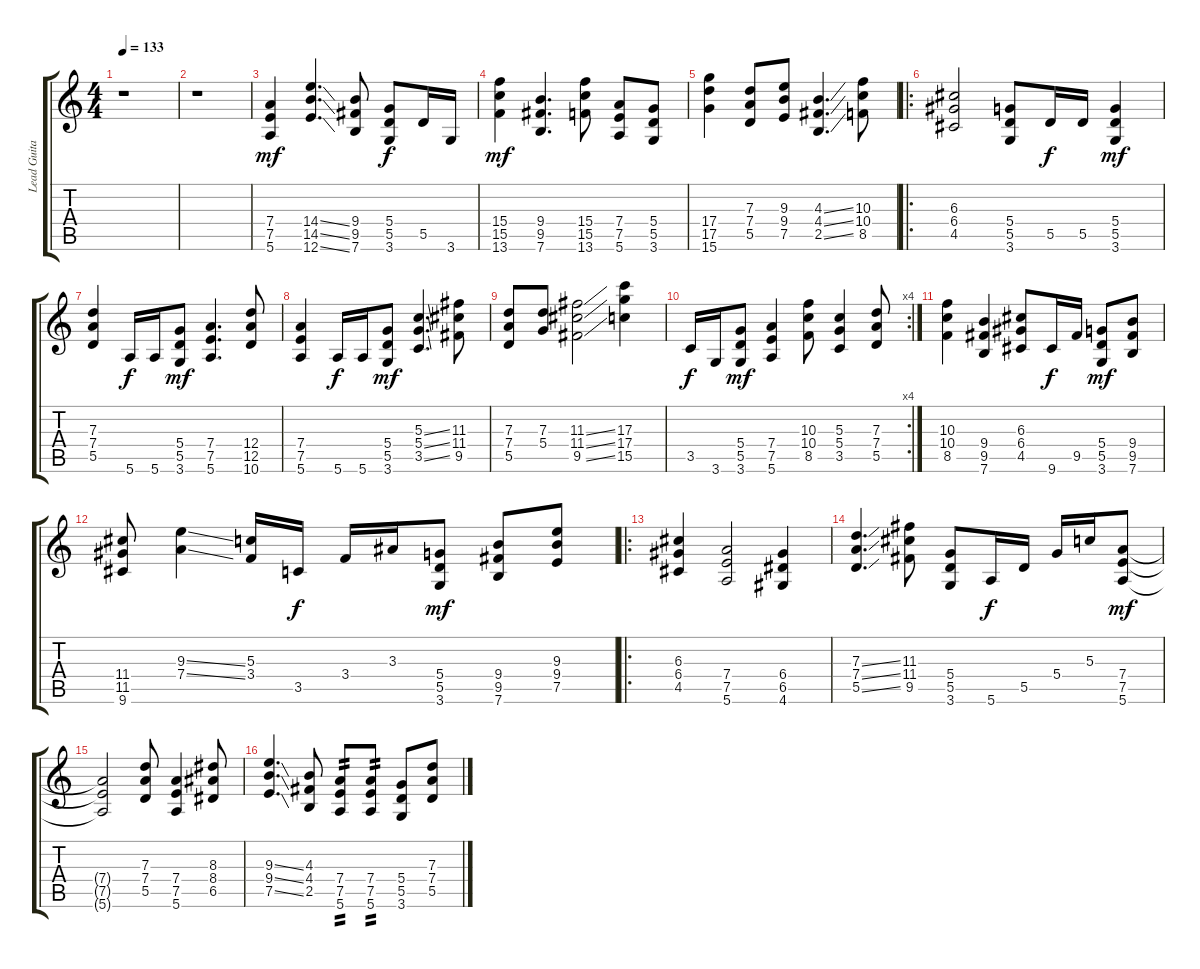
\track ("Lead Guitar" "Lead Guita") {instrument distortionguitar}
\staff {score tabs}
\tuning (E4 B3 G3 D3 A2 E2) {hide}
\ts (4 4)
\tempo 133
\clef g2
\ks c
r.1{dy mf instrument distortionguitar} |
r.1 |
(7.4 7.5 5.6).4 (14.4{ss} 14.5{ss} 12.6{ss}).4{d} (9.4 9.5 7.6).8 (5.4 5.5 3.6).8{dy f} 5.5.16 3.6.16 |
(15.4 15.5 13.6).4{dy mf} (9.4 9.5 7.6).4{d} (15.4 15.5 13.6).8 (7.4 7.5 5.6).8 (5.4 5.5 3.6).8 |
(17.4 17.5 15.6).4 (7.3 7.4 5.5).8 (9.3 9.4 7.5).8 (4.3{ss} 4.4{ss} 2.5{ss}).4{d} (10.3 10.4 8.5).8 |
\ro
(6.3 6.4 4.5).2 (5.4 5.5 3.6).8 5.5.16{dy f} 5.5.16 (5.4 5.5 3.6).4{dy mf} |
(7.3 7.4 5.5).4 5.6.16{dy f} 5.6.16 (5.4 5.5 3.6).8{dy mf} (7.4 7.5 5.6).4{d} (12.4 12.5 10.6).8 |
(7.4 7.5 5.6).4 5.6.16{dy f} 5.6.16 (5.4 5.5 3.6).8{dy mf} (5.3{ss} 5.4{ss} 3.5{ss}).4{d} (11.3 11.4 9.5).8 |
(7.3 7.4 5.5).8 (7.3 5.4).8 (11.3{ss} 11.4{ss} 9.5{ss}).2 (17.3 17.4 15.5).4 |
\rc 4
3.5.16{dy f} 3.6.16 (5.4 5.5 3.6).8{dy mf} (7.4 7.5 5.6).4 (10.3 10.4 8.5).8 (5.3 5.4 3.5).4 (7.3 7.4 5.5).8 |
(10.3 10.4 8.5).4 (9.4 9.5 7.6).4 (6.3 6.4 4.5).8 9.6.16{dy f} 9.5.16 (5.4 5.5 3.6).8{dy mf} (9.4 9.5 7.6).8 |
(11.4 11.5 9.6).8 (9.3{ss} 7.4{ss}).4 (5.3 3.4).16 3.5.16{dy f} 3.4.16 3.3.16 (5.4 5.5 3.6).8{dy mf} (9.4 9.5 7.6).8 (9.3 9.4 7.5).8 |
\ro
(6.3 6.4 4.5).4 (7.4 7.5 5.6).2 (6.4 6.5 4.6).4 |
(7.3{ss} 7.4{ss} 5.5{ss}).4{d} (11.3 11.4 9.5).8 (5.4 5.5 3.6).8 5.6.16{dy f} 5.5.16 5.4.16 5.3.16 (7.4 7.5 5.6).8{dy mf} |
(7.4{t} 7.5{t} 5.6{t}).2 (7.3 7.4 5.5).8 (7.4 7.5 5.6).4 (8.3 8.4 6.5).8 |
(9.3{ss} 9.4{ss} 7.5{ss}).4{d} (4.3 4.4 2.5).8 (7.4 7.5 5.6).8{tp 2} (7.4 7.5 5.6).8{tp 2} (5.4 5.5 3.6).8 (7.3 7.4 5.5).8
